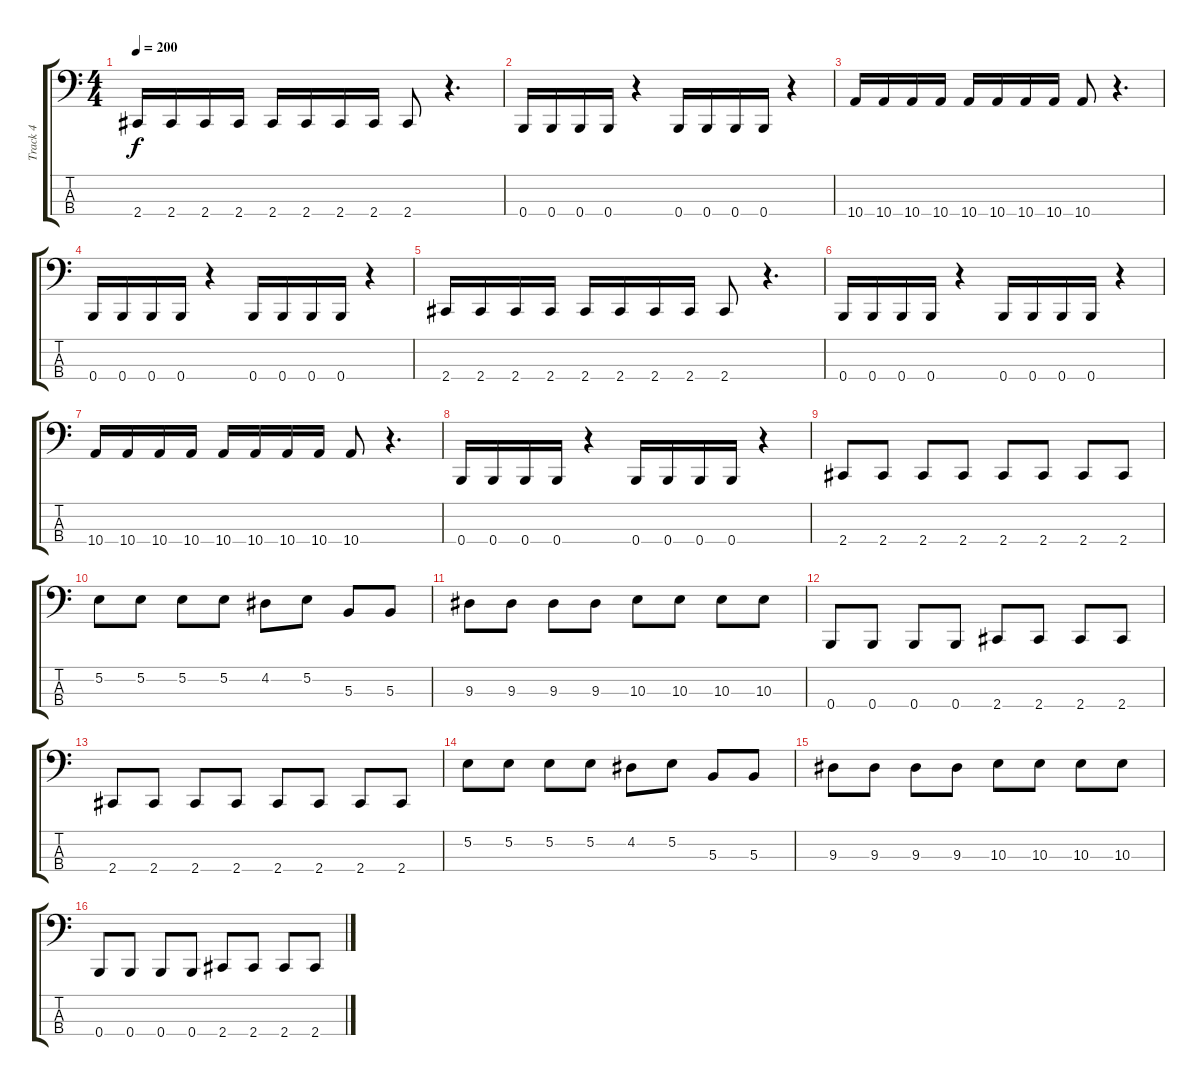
\track ("Track 4" "Track 4") {instrument electricbasspick}
\staff {score tabs}
\tuning (E2 B1 Gb1 B0) {hide}
\ts (4 4)
\tempo 200
\clef f4
\ks c
2.4.16{dy f} 2.4.16 2.4.16 2.4.16 2.4.16 2.4.16 2.4.16 2.4.16 2.4.8 r.4{d} |
0.4.16 0.4.16 0.4.16 0.4.16 r.4 0.4.16 0.4.16 0.4.16 0.4.16 r.4 |
10.4.16 10.4.16 10.4.16 10.4.16 10.4.16 10.4.16 10.4.16 10.4.16 10.4.8 r.4{d} |
0.4.16 0.4.16 0.4.16 0.4.16 r.4 0.4.16 0.4.16 0.4.16 0.4.16 r.4 |
2.4.16 2.4.16 2.4.16 2.4.16 2.4.16 2.4.16 2.4.16 2.4.16 2.4.8 r.4{d} |
0.4.16 0.4.16 0.4.16 0.4.16 r.4 0.4.16 0.4.16 0.4.16 0.4.16 r.4 |
10.4.16 10.4.16 10.4.16 10.4.16 10.4.16 10.4.16 10.4.16 10.4.16 10.4.8 r.4{d} |
0.4.16 0.4.16 0.4.16 0.4.16 r.4 0.4.16 0.4.16 0.4.16 0.4.16 r.4 |
2.4.8 2.4.8 2.4.8 2.4.8 2.4.8 2.4.8 2.4.8 2.4.8 |
5.2.8 5.2.8 5.2.8 5.2.8 4.2.8 5.2.8 5.3.8 5.3.8 |
9.3.8 9.3.8 9.3.8 9.3.8 10.3.8 10.3.8 10.3.8 10.3.8 |
0.4.8 0.4.8 0.4.8 0.4.8 2.4.8 2.4.8 2.4.8 2.4.8 |
2.4.8 2.4.8 2.4.8 2.4.8 2.4.8 2.4.8 2.4.8 2.4.8 |
5.2.8 5.2.8 5.2.8 5.2.8 4.2.8 5.2.8 5.3.8 5.3.8 |
9.3.8 9.3.8 9.3.8 9.3.8 10.3.8 10.3.8 10.3.8 10.3.8 |
0.4.8 0.4.8 0.4.8 0.4.8 2.4.8 2.4.8 2.4.8 2.4.8
